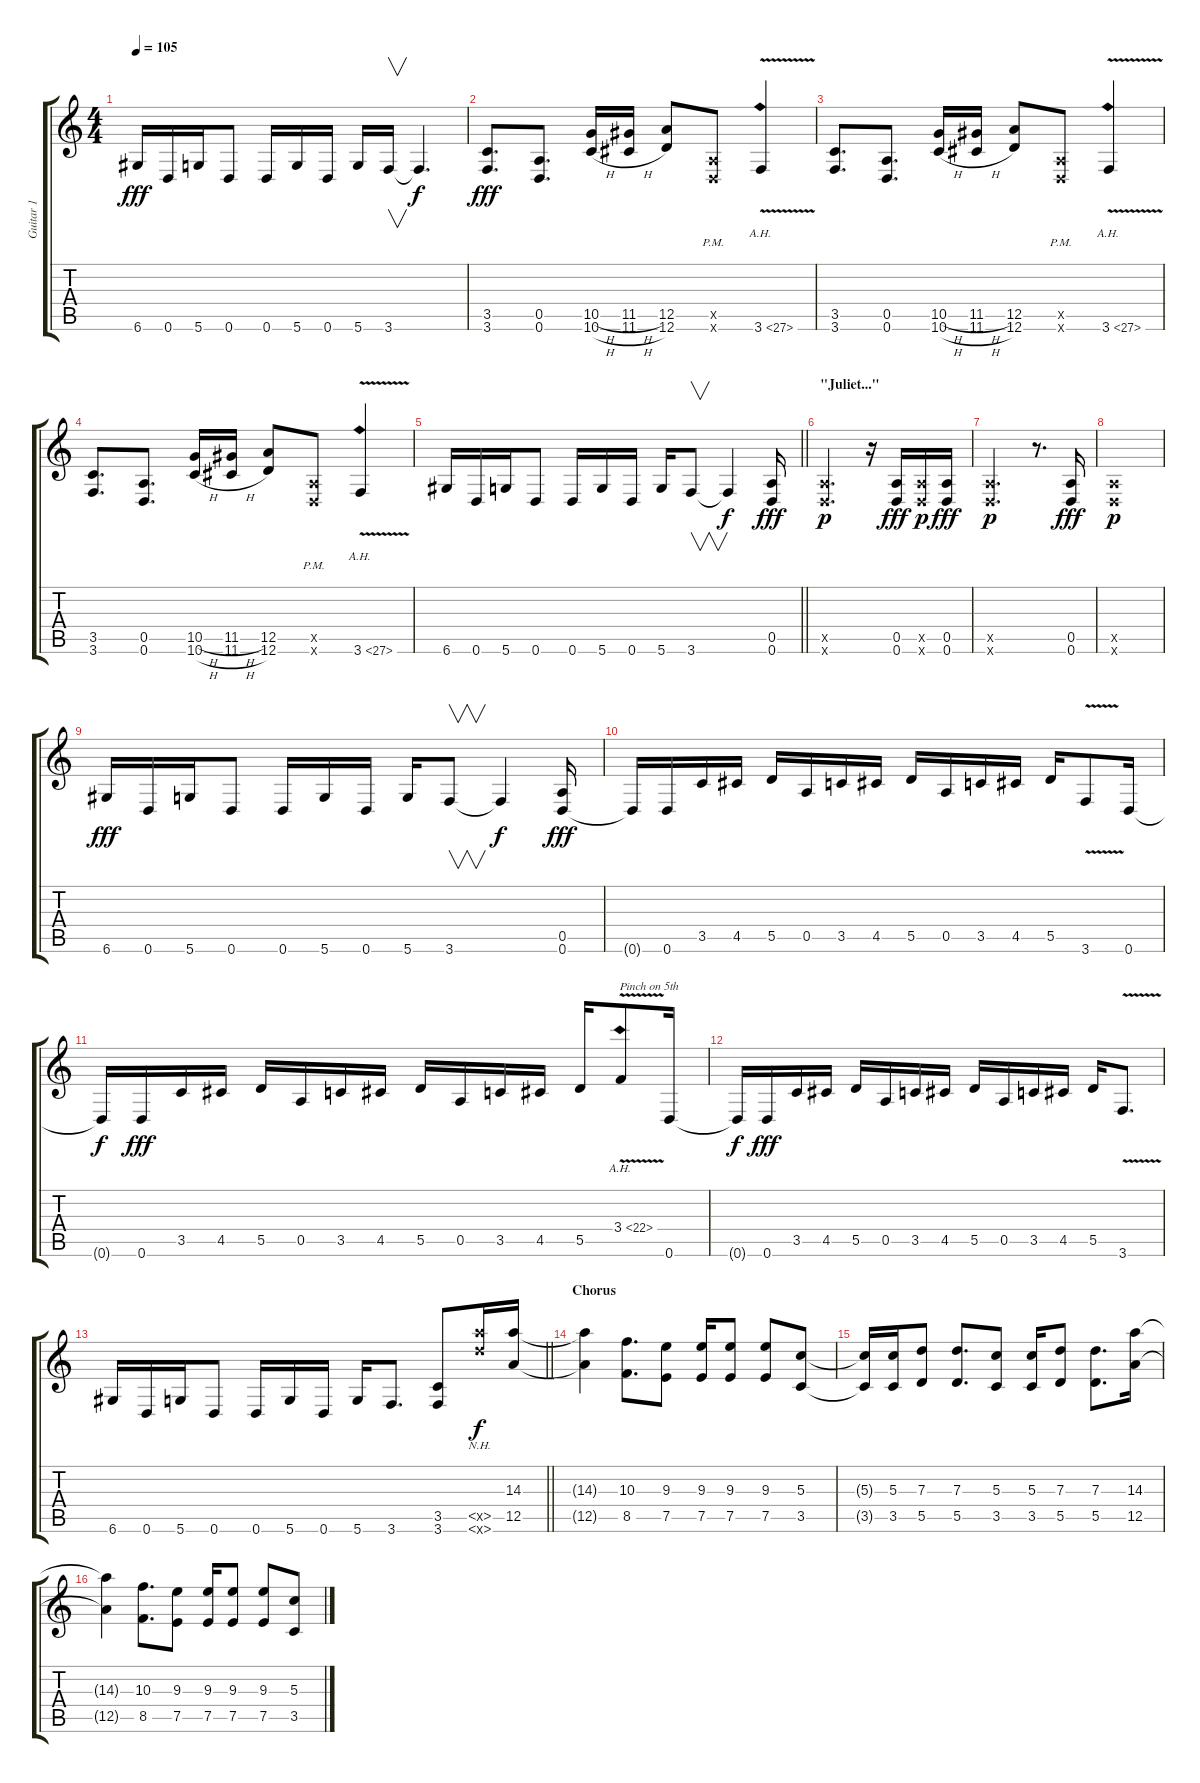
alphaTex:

\track ("Guitar 1" "Guitar 1") {instrument distortionguitar}
\staff {score tabs}
\tuning (E4 B3 G3 D3 A2 D2) {hide}
\ts (4 4)
\tempo 105
\clef g2
\ks c
6.6.16{dy fff} 0.6.16 5.6.16 0.6.8 0.6.16 5.6.16 0.6.16 5.6.16 3.6.16{v} 3.6{t}.4{d dy f} |
(3.5 3.6).8{d dy fff} (0.5 0.6).8{d} (10.5{h} 10.6{h}).16 (11.5{h} 11.6{h}).16 (12.5 12.6).8 (0.5{pm x} 0.6{pm x}).8 3.6{ah 24 v}.4 |
(3.5 3.6).8{d} (0.5 0.6).8{d} (10.5{h} 10.6{h}).16 (11.5{h} 11.6{h}).16 (12.5 12.6).8 (0.5{pm x} 0.6{pm x}).8 3.6{ah 24 v}.4 |
(3.5 3.6).8{d} (0.5 0.6).8{d} (10.5{h} 10.6{h}).16 (11.5{h} 11.6{h}).16 (12.5 12.6).8 (0.5{pm x} 0.6{pm x}).8 3.6{ah 24 v}.4 |
\barLineRight lightlight
6.6.16 0.6.16 5.6.16 0.6.8 0.6.16 5.6.16 0.6.16 5.6.16 3.6.8{v} 3.6{t}.4{dy f} (0.5 0.6).16{dy fff} |
\section ("" "\"Juliet...\"")
(0.5{x} 0.6{x}).2{d dy p} r.16 (0.5 0.6).16{dy fff} (0.5{x} 0.6{x}).16{dy p} (0.5 0.6).16{dy fff} |
(0.5{x} 0.6{x}).2{d dy p} r.8{d} (0.5 0.6).16{dy fff} |
(0.5{x} 0.6{x}).1{dy p} |
6.6.16{dy fff} 0.6.16 5.6.16 0.6.8 0.6.16 5.6.16 0.6.16 5.6.16 3.6.8{v} 3.6{t}.4{dy f} (0.5 0.6).16{dy fff} |
0.6{t}.16 0.6.16 3.5.16 4.5.16 5.5.16 0.5.16 3.5.16 4.5.16 5.5.16 0.5.16 3.5.16 4.5.16 5.5.16 3.6{v}.8 0.6.16 |
0.6{t}.16{dy f} 0.6.16{dy fff} 3.5.16 4.5.16 5.5.16 0.5.16 3.5.16 4.5.16 5.5.16 0.5.16 3.5.16 4.5.16 5.5.16 3.4{ah 19 v}.8{txt "Pinch on 5th"} 0.6.16 |
0.6{t}.16{dy f} 0.6.16{dy fff} 3.5.16 4.5.16 5.5.16 0.5.16 3.5.16 4.5.16 5.5.16 0.5.16 3.5.16 4.5.16 5.5.16 3.6{v}.8{d} |
\barLineRight lightlight
6.6.16 0.6.16 5.6.16 0.6.8 0.6.16 5.6.16 0.6.16 5.6.16 3.6.8{d} (3.5 3.6).8 (5.5{nh x} 5.6{nh x}).16{dy f} (14.3 12.5).16 |
\section ("" "Chorus")
(14.3{t} 12.5{t}).4 (10.3 8.5).8{d} (9.3 7.5).8 (9.3 7.5).16 (9.3 7.5).8 (9.3 7.5).8 (5.3 3.5).8 |
(5.3{t} 3.5{t}).16 (5.3 3.5).16 (7.3 5.5).8 (7.3 5.5).8{d} (5.3 3.5).8 (5.3 3.5).16 (7.3 5.5).8 (7.3 5.5).8{d} (14.3 12.5).16 |
(14.3{t} 12.5{t}).4 (10.3 8.5).8{d} (9.3 7.5).8 (9.3 7.5).16 (9.3 7.5).8 (9.3 7.5).8 (5.3 3.5).8
